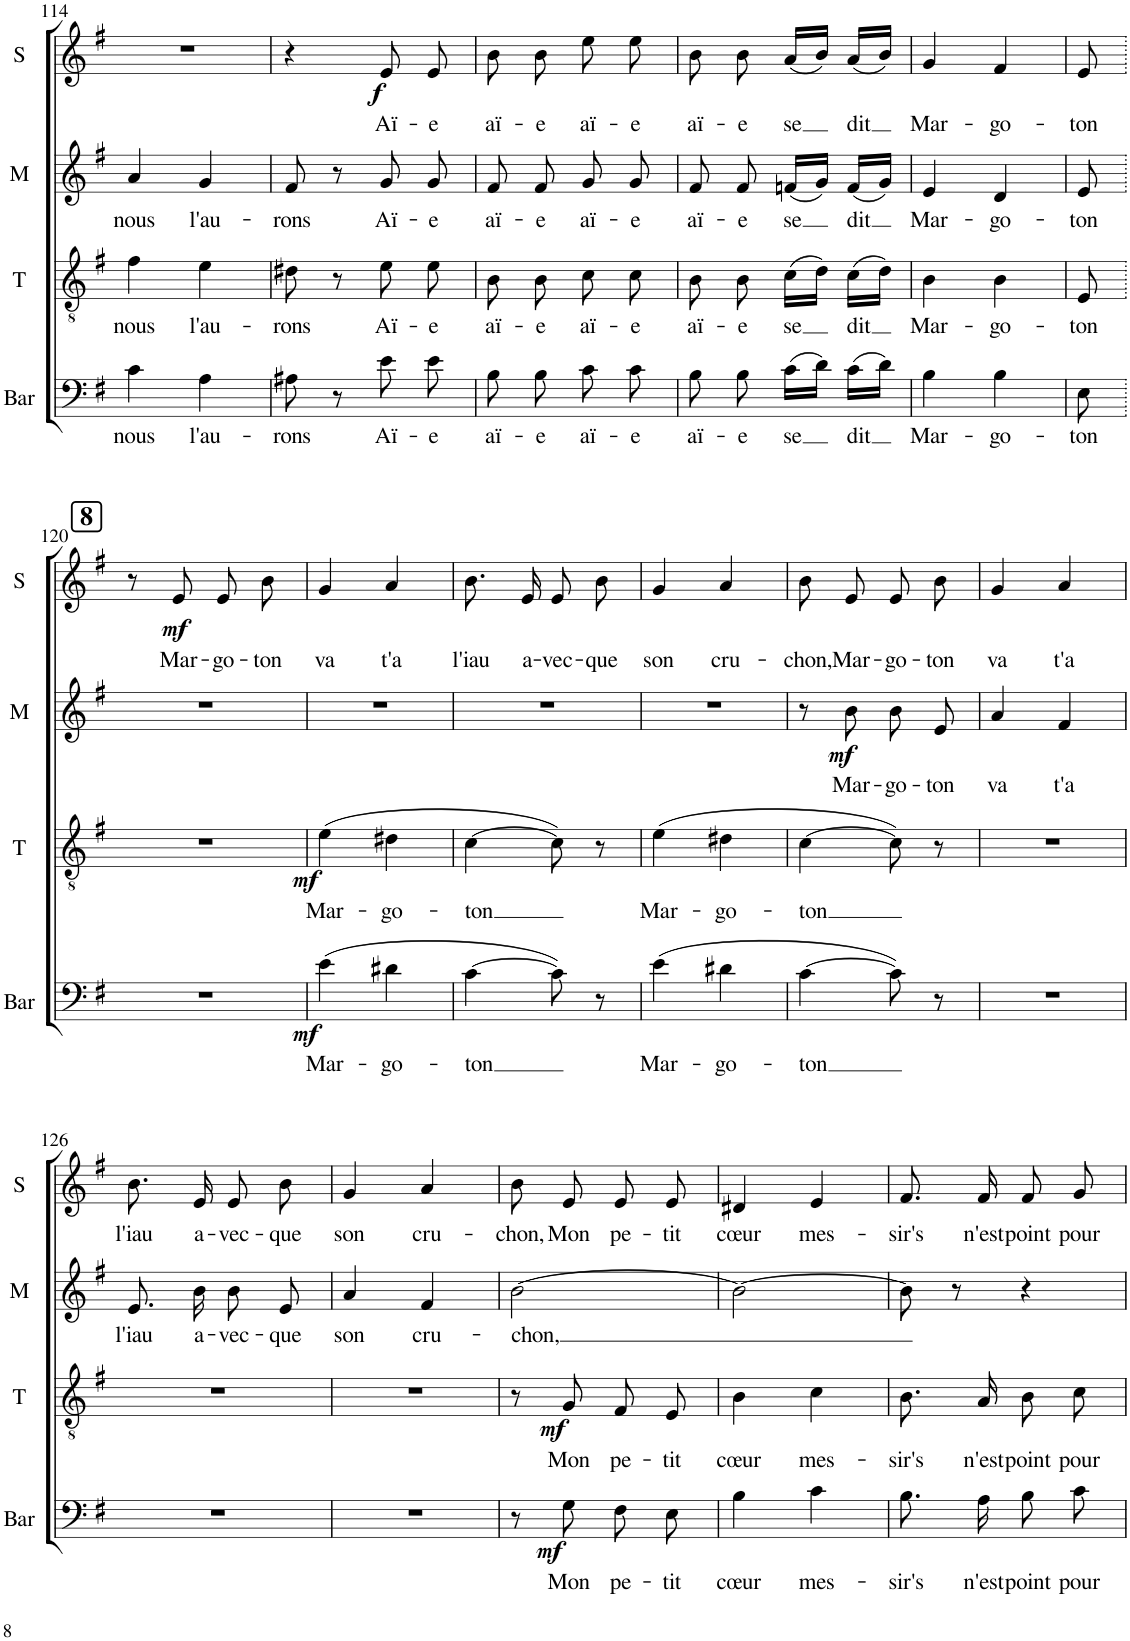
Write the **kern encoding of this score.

**kern	**text	**dynam	**kern	**text	**dynam	**kern	**text	**dynam	**kern	**text	**dynam
*part4	*part4	*part4	*part3	*part3	*part3	*part2	*part2	*part2	*part1	*part1	*part1
*staff4	*staff4	*staff4	*staff3	*staff3	*staff3	*staff2	*staff2	*staff2	*staff1	*staff1	*staff1
*I"BARYTONS	*	*	*I"TÉNORS	*	*	*I"MEZZOS	*	*	*I"SOPRANOS	*	*
*I'Bar	*	*	*I'T	*	*	*I'M	*	*	*I'S	*	*
!!LO:PB:g=z
*clefF4	*	*	*clefGv2	*	*	*clefG2	*	*	*clefG2	*	*
*	*	*	*Trd1c2	*	*	*	*	*	*	*	*
*k[f#]	*	*	*k[f#]	*	*	*k[f#]	*	*	*k[f#]	*	*
*M2/4	*	*	*M2/4	*	*	*M2/4	*	*	*M2/4	*	*
=114	=114	=114	=114	=114	=114	=114	=114	=114	=114	=114	=114
!	!LO:LY:b	!	!	!LO:LY:b	!	!	!LO:LY:b	!	!	!	!
4c\	nous	.	4f#\	nous	.	4a/	nous	.	2r	.	.
!	!LO:LY:b	!	!	!LO:LY:b	!	!	!LO:LY:b	!	!	!	!
4A\	l'au-	.	4e\	l'au-	.	4g/	l'au-	.	.	.	.
=115	=115	=115	=115	=115	=115	=115	=115	=115	=115	=115	=115
!	!LO:LY:b	!	!	!LO:LY:b	!	!	!LO:LY:b	!	!	!	!
8A#X\	-rons	.	8d#X\	-rons	.	8f#/	-rons	.	4r	.	.
8r	.	.	8r	.	.	8r	.	.	.	.	.
!	!LO:LY:b	!	!	!LO:LY:b	!	!	!LO:LY:b	!	!	!LO:LY:b	!LO:DY:b
8e\	Aï-	.	8e\	Aï-	.	8g/	Aï-	.	8e/	Aï-	f
!	!LO:LY:b	!	!	!LO:LY:b	!	!	!LO:LY:b	!	!	!LO:LY:b	!
8e\	-e	.	8e\	-e	.	8g/	-e	.	8e/	-e	.
=116	=116	=116	=116	=116	=116	=116	=116	=116	=116	=116	=116
!	!LO:LY:b	!	!	!LO:LY:b	!	!	!LO:LY:b	!	!	!LO:LY:b	!
8B\	aï-	.	8B\	aï-	.	8f#/	aï-	.	8b\	aï-	.
!	!LO:LY:b	!	!	!LO:LY:b	!	!	!LO:LY:b	!	!	!LO:LY:b	!
8B\	-e	.	8B\	-e	.	8f#/	-e	.	8b\	-e	.
!	!LO:LY:b	!	!	!LO:LY:b	!	!	!LO:LY:b	!	!	!LO:LY:b	!
8c\	aï-	.	8c\	aï-	.	8g/	aï-	.	8ee\	aï-	.
!	!LO:LY:b	!	!	!LO:LY:b	!	!	!LO:LY:b	!	!	!LO:LY:b	!
8c\	-e	.	8c\	-e	.	8g/	-e	.	8ee\	-e	.
=117	=117	=117	=117	=117	=117	=117	=117	=117	=117	=117	=117
!	!LO:LY:b	!	!	!LO:LY:b	!	!	!LO:LY:b	!	!	!LO:LY:b	!
8B\	aï-	.	8B\	aï-	.	8f#/	aï-	.	8b\	aï-	.
!	!LO:LY:b	!	!	!LO:LY:b	!	!	!LO:LY:b	!	!	!LO:LY:b	!
8B\	-e	.	8B\	-e	.	8f#/	-e	.	8b\	-e	.
!	!LO:LY:b	!	!	!LO:LY:b	!	!	!LO:LY:b	!	!	!LO:LY:b	!
(16c\LL	se	.	(16c\LL	se	.	(16fn/LL	se	.	(16a/LL	se	.
16d\JJ)	.	.	16d\JJ)	.	.	16g/JJ)	.	.	16b/JJ)	.	.
!	!LO:LY:b	!	!	!LO:LY:b	!	!	!LO:LY:b	!	!	!LO:LY:b	!
(16c\LL	dit	.	(16c\LL	dit	.	(16f/LL	dit	.	(16a/LL	dit	.
16d\JJ)	.	.	16d\JJ)	.	.	16g/JJ)	.	.	16b/JJ)	.	.
=118	=118	=118	=118	=118	=118	=118	=118	=118	=118	=118	=118
!	!LO:LY:b	!	!	!LO:LY:b	!	!	!LO:LY:b	!	!	!LO:LY:b	!
4B\	Mar-	.	4B\	Mar-	.	4e/	Mar-	.	4g/	Mar-	.
!	!LO:LY:b	!	!	!LO:LY:b	!	!	!LO:LY:b	!	!	!LO:LY:b	!
4B\	-go-	.	4B\	-go-	.	4d/	-go-	.	4f#/	-go-	.
=119	=119	=119	=119	=119	=119	=119	=119	=119	=119	=119	=119
!	!LO:LY:b	!	!	!LO:LY:b	!	!	!LO:LY:b	!	!	!LO:LY:b	!
8E\	-ton	.	8E/	-ton	.	8e/	-ton	.	8e/	-ton	.
!!LO:LB:g=z
!!LO:REH:place=s1:a:B:cj:fs=14:t=8
=120.	=120.	=120.	=120.	=120.	=120.	=120.	=120.	=120.	=120.	=120.	=120.
2r	.	.	2r	.	.	2r	.	.	8r	.	.
!	!	!	!	!	!	!	!	!	!	!LO:LY:b	!LO:DY:b
.	.	.	.	.	.	.	.	.	8e/	Mar-	mf
!	!	!	!	!	!	!	!	!	!	!LO:LY:b	!
.	.	.	.	.	.	.	.	.	8e/	-go-	.
!	!	!	!	!	!	!	!	!	!	!LO:LY:b	!
.	.	.	.	.	.	.	.	.	8b\	-ton	.
=121	=121	=121	=121	=121	=121	=121	=121	=121	=121	=121	=121
!	!LO:LY:b	!LO:DY:b	!	!LO:LY:b	!LO:DY:b	!	!	!	!	!LO:LY:b	!
(4e\	Mar-	mf	(4e\	Mar-	mf	2r	.	.	4g/	va	.
!	!LO:LY:b	!	!	!LO:LY:b	!	!	!	!	!	!LO:LY:b	!
4d#X\	-go-	.	4d#X\	-go-	.	.	.	.	4a/	t'a	.
=122	=122	=122	=122	=122	=122	=122	=122	=122	=122	=122	=122
!	!LO:LY:b	!	!	!LO:LY:b	!	!	!	!	!	!LO:LY:b	!
[4c\	-ton	.	[4c\	-ton	.	2r	.	.	8.b\	l'iau	.
!	!	!	!	!	!	!	!	!	!	!LO:LY:b	!
.	.	.	.	.	.	.	.	.	16e/	a-	.
!	!	!	!	!	!	!	!	!	!	!LO:LY:b	!
8c\])	.	.	8c\])	.	.	.	.	.	8e/	-vec-	.
!	!	!	!	!	!	!	!	!	!	!LO:LY:b	!
8r	.	.	8r	.	.	.	.	.	8b\	-que	.
=123	=123	=123	=123	=123	=123	=123	=123	=123	=123	=123	=123
!	!LO:LY:b	!	!	!LO:LY:b	!	!	!	!	!	!LO:LY:b	!
(4e\	Mar-	.	(4e\	Mar-	.	2r	.	.	4g/	son	.
!	!LO:LY:b	!	!	!LO:LY:b	!	!	!	!	!	!LO:LY:b	!
4d#X\	-go-	.	4d#X\	-go-	.	.	.	.	4a/	cru-	.
=124	=124	=124	=124	=124	=124	=124	=124	=124	=124	=124	=124
!	!LO:LY:b	!	!	!LO:LY:b	!	!	!	!	!	!LO:LY:b	!
[4c\	-ton	.	[4c\	-ton	.	8r	.	.	8b\	-chon,	.
!	!	!	!	!	!	!	!LO:LY:b	!LO:DY:b	!	!LO:LY:b	!
.	.	.	.	.	.	8b\	Mar-	mf	8e/	Mar-	.
!	!	!	!	!	!	!	!LO:LY:b	!	!	!LO:LY:b	!
8c\])	.	.	8c\])	.	.	8b\	-go-	.	8e/	-go-	.
!	!	!	!	!	!	!	!LO:LY:b	!	!	!LO:LY:b	!
8r	.	.	8r	.	.	8e/	-ton	.	8b\	-ton	.
=125	=125	=125	=125	=125	=125	=125	=125	=125	=125	=125	=125
!	!	!	!	!	!	!	!LO:LY:b	!	!	!LO:LY:b	!
2r	.	.	2r	.	.	4a/	va	.	4g/	va	.
!	!	!	!	!	!	!	!LO:LY:b	!	!	!LO:LY:b	!
.	.	.	.	.	.	4f#/	t'a	.	4a/	t'a	.
!!LO:LB:g=z
=126	=126	=126	=126	=126	=126	=126	=126	=126	=126	=126	=126
!	!	!	!	!	!	!	!LO:LY:b	!	!	!LO:LY:b	!
2r	.	.	2r	.	.	8.e/	l'iau	.	8.b\	l'iau	.
!	!	!	!	!	!	!	!LO:LY:b	!	!	!LO:LY:b	!
.	.	.	.	.	.	16b\	a-	.	16e/	a-	.
!	!	!	!	!	!	!	!LO:LY:b	!	!	!LO:LY:b	!
.	.	.	.	.	.	8b\	-vec-	.	8e/	-vec-	.
!	!	!	!	!	!	!	!LO:LY:b	!	!	!LO:LY:b	!
.	.	.	.	.	.	8e/	-que	.	8b\	-que	.
=127	=127	=127	=127	=127	=127	=127	=127	=127	=127	=127	=127
!	!	!	!	!	!	!	!LO:LY:b	!	!	!LO:LY:b	!
2r	.	.	2r	.	.	4a/	son	.	4g/	son	.
!	!	!	!	!	!	!	!LO:LY:b	!	!	!LO:LY:b	!
.	.	.	.	.	.	4f#/	cru-	.	4a/	cru-	.
=128	=128	=128	=128	=128	=128	=128	=128	=128	=128	=128	=128
!	!	!	!	!	!	!	!LO:LY:b	!	!	!LO:LY:b	!
8r	.	.	8r	.	.	[2b\	-chon,	.	8b\	-chon,	.
!	!LO:LY:b	!LO:DY:b	!	!LO:LY:b	!LO:DY:b	!	!	!	!	!LO:LY:b	!
8G\	Mon	mf	8G/	Mon	mf	.	.	.	8e/	Mon	.
!	!LO:LY:b	!	!	!LO:LY:b	!	!	!	!	!	!LO:LY:b	!
8F#\	pe-	.	8F#/	pe-	.	.	.	.	8e/	pe-	.
!	!LO:LY:b	!	!	!LO:LY:b	!	!	!	!	!	!LO:LY:b	!
8E\	-tit	.	8E/	-tit	.	.	.	.	8e/	-tit	.
=129	=129	=129	=129	=129	=129	=129	=129	=129	=129	=129	=129
!	!LO:LY:b	!	!	!LO:LY:b	!	!	!	!	!	!LO:LY:b	!
4B\	cœur	.	4B\	cœur	.	2b\_	.	.	4d#X/	cœur	.
!	!LO:LY:b	!	!	!LO:LY:b	!	!	!	!	!	!LO:LY:b	!
4c\	mes-	.	4c\	mes-	.	.	.	.	4e/	mes-	.
=130	=130	=130	=130	=130	=130	=130	=130	=130	=130	=130	=130
!	!LO:LY:b	!	!	!LO:LY:b	!	!	!	!	!	!LO:LY:b	!
8.B\	-sir's	.	8.B\	-sir's	.	8b\]	.	.	8.f#/	-sir's	.
.	.	.	.	.	.	8r	.	.	.	.	.
!	!LO:LY:b	!	!	!LO:LY:b	!	!	!	!	!	!LO:LY:b	!
16A\	n'est	.	16A/	n'est	.	.	.	.	16f#/	n'est	.
!	!LO:LY:b	!	!	!LO:LY:b	!	!	!	!	!	!LO:LY:b	!
8B\	point	.	8B\	point	.	4r	.	.	8f#/	point	.
!	!LO:LY:b	!	!	!LO:LY:b	!	!	!	!	!	!LO:LY:b	!
8c\	pour	.	8c\	pour	.	.	.	.	8g/	pour	.
=	=	=	=	=	=	=	=	=	=	=	=
*-	*-	*-	*-	*-	*-	*-	*-	*-	*-	*-	*-
